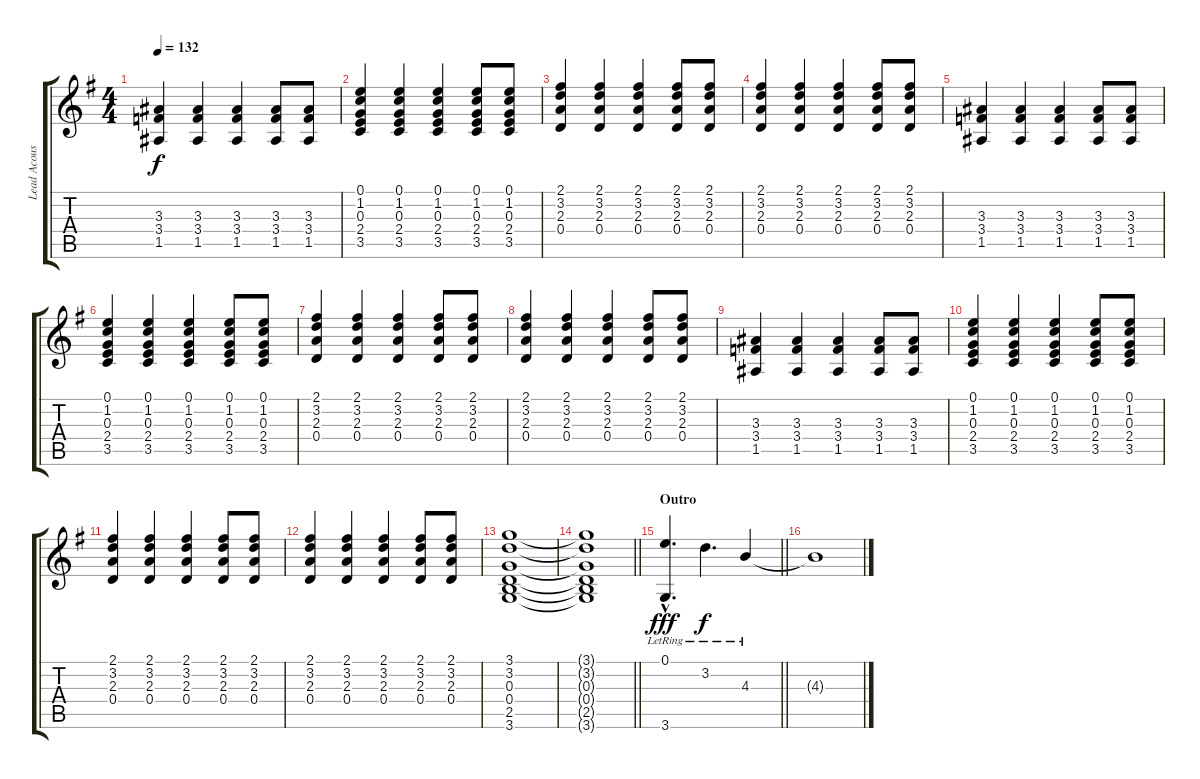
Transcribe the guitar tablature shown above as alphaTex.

\track ("Lead Acoustic" "Lead Acous") {instrument acousticguitarnylon}
\staff {score tabs}
\tuning (E4 B3 G3 D3 A2 E2) {hide}
\ts (4 4)
\tempo 132
\clef g2
\ks g
(3.3 3.4 1.5).4{dy f} (3.3 3.4 1.5).4 (3.3 3.4 1.5).4 (3.3 3.4 1.5).8 (3.3 3.4 1.5).8 |
(0.1 1.2 0.3 2.4 3.5).4 (0.1 1.2 0.3 2.4 3.5).4 (0.1 1.2 0.3 2.4 3.5).4 (0.1 1.2 0.3 2.4 3.5).8 (0.1 1.2 0.3 2.4 3.5).8 |
(2.1 3.2 2.3 0.4).4 (2.1 3.2 2.3 0.4).4 (2.1 3.2 2.3 0.4).4 (2.1 3.2 2.3 0.4).8 (2.1 3.2 2.3 0.4).8 |
(2.1 3.2 2.3 0.4).4 (2.1 3.2 2.3 0.4).4 (2.1 3.2 2.3 0.4).4 (2.1 3.2 2.3 0.4).8 (2.1 3.2 2.3 0.4).8 |
(3.3 3.4 1.5).4 (3.3 3.4 1.5).4 (3.3 3.4 1.5).4 (3.3 3.4 1.5).8 (3.3 3.4 1.5).8 |
(0.1 1.2 0.3 2.4 3.5).4 (0.1 1.2 0.3 2.4 3.5).4 (0.1 1.2 0.3 2.4 3.5).4 (0.1 1.2 0.3 2.4 3.5).8 (0.1 1.2 0.3 2.4 3.5).8 |
(2.1 3.2 2.3 0.4).4 (2.1 3.2 2.3 0.4).4 (2.1 3.2 2.3 0.4).4 (2.1 3.2 2.3 0.4).8 (2.1 3.2 2.3 0.4).8 |
(2.1 3.2 2.3 0.4).4 (2.1 3.2 2.3 0.4).4 (2.1 3.2 2.3 0.4).4 (2.1 3.2 2.3 0.4).8 (2.1 3.2 2.3 0.4).8 |
(3.3 3.4 1.5).4 (3.3 3.4 1.5).4 (3.3 3.4 1.5).4 (3.3 3.4 1.5).8 (3.3 3.4 1.5).8 |
(0.1 1.2 0.3 2.4 3.5).4 (0.1 1.2 0.3 2.4 3.5).4 (0.1 1.2 0.3 2.4 3.5).4 (0.1 1.2 0.3 2.4 3.5).8 (0.1 1.2 0.3 2.4 3.5).8 |
(2.1 3.2 2.3 0.4).4 (2.1 3.2 2.3 0.4).4 (2.1 3.2 2.3 0.4).4 (2.1 3.2 2.3 0.4).8 (2.1 3.2 2.3 0.4).8 |
(2.1 3.2 2.3 0.4).4 (2.1 3.2 2.3 0.4).4 (2.1 3.2 2.3 0.4).4 (2.1 3.2 2.3 0.4).8 (2.1 3.2 2.3 0.4).8 |
(3.1 3.2 0.3 0.4 2.5 3.6).1 |
\barLineRight lightlight
(3.1{t} 3.2{t} 0.3{t} 0.4{t} 2.5{t} 3.6{t}).1 |
\section ("" "Outro")
\barLineRight lightlight
(0.1{lr} 3.6{hac lr}).4{d dy fff} 3.2{lr}.4{d dy f} 4.3{lr}.4{beam Up} |
4.3{t}.1
